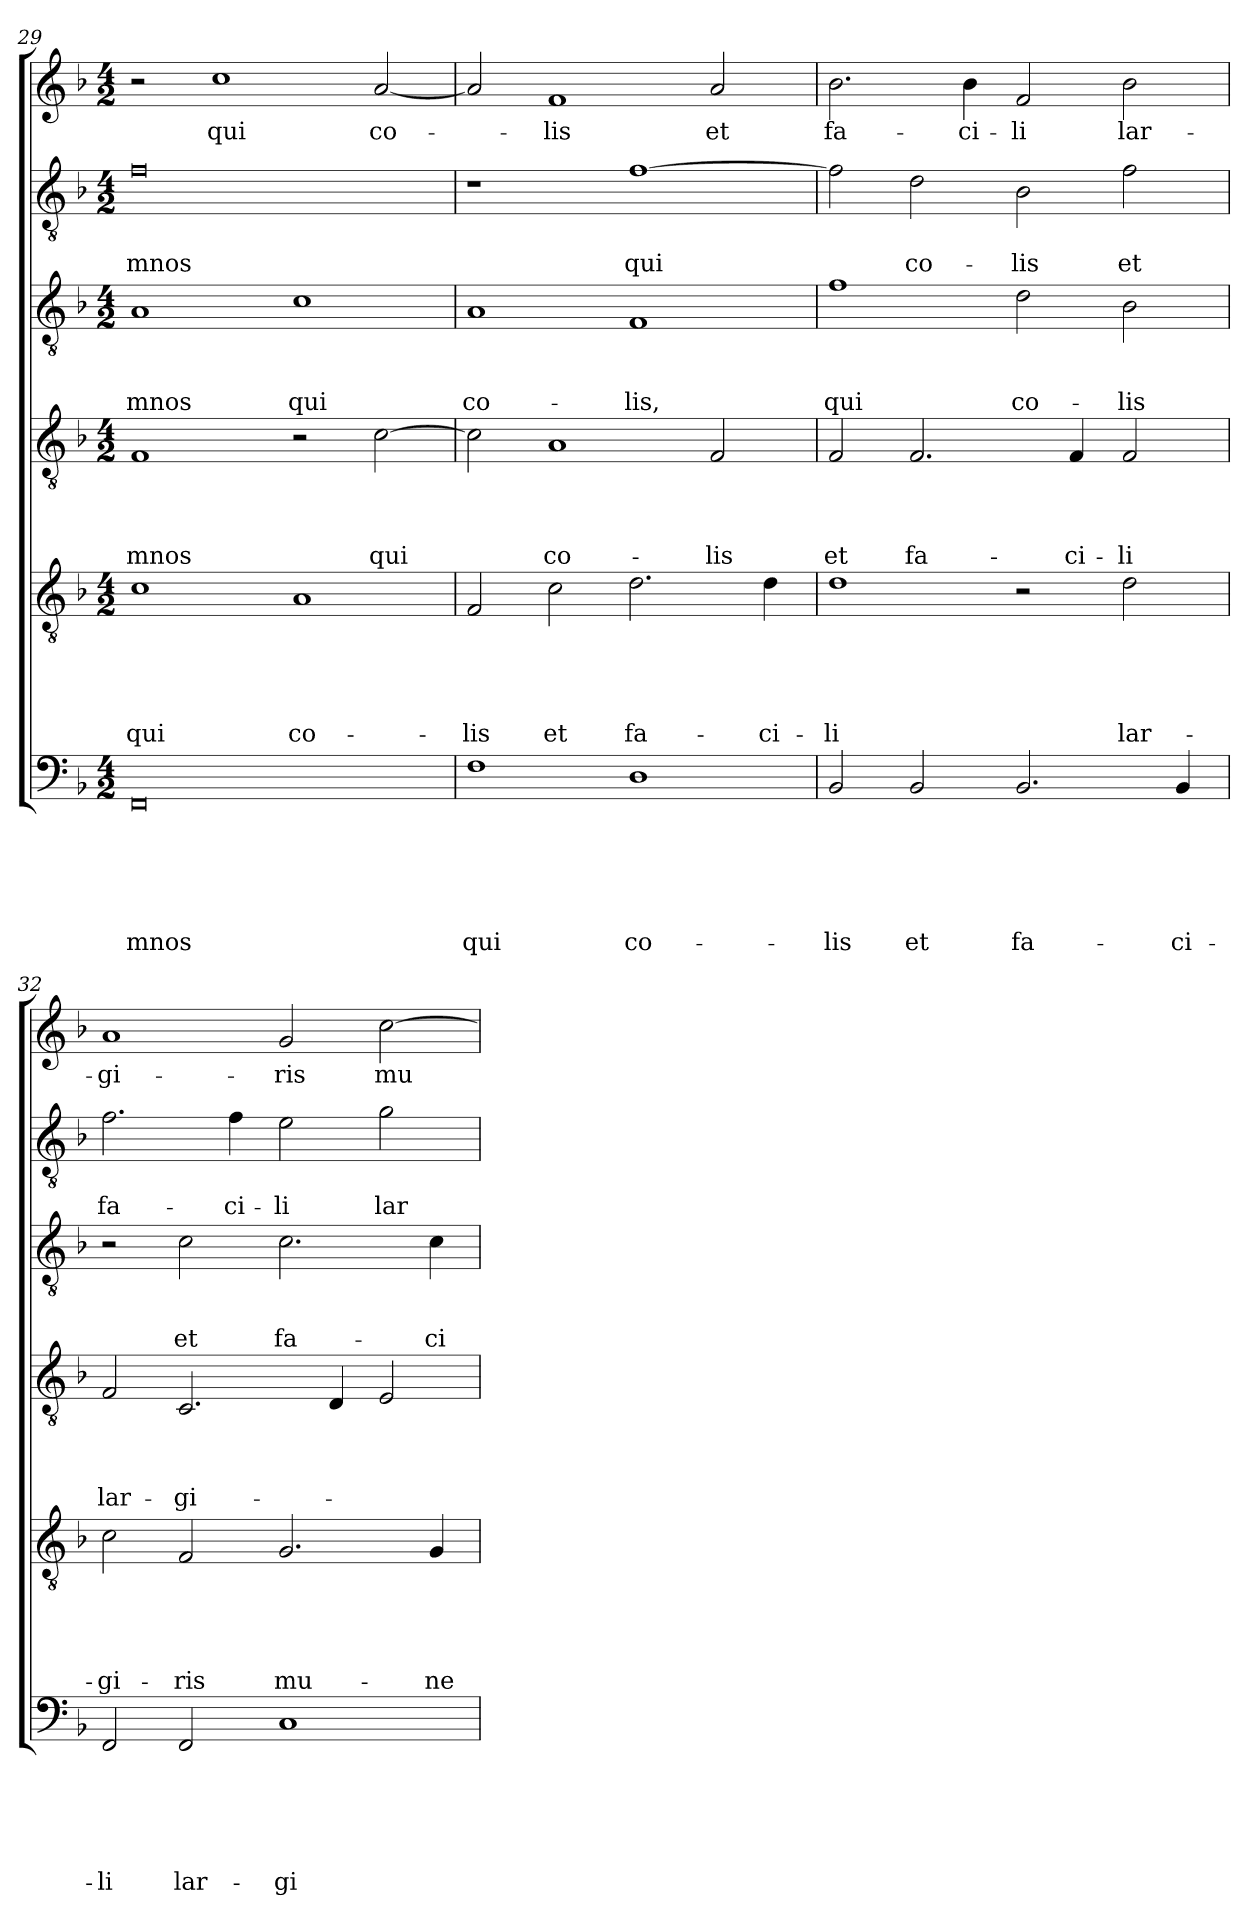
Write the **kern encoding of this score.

**kern	**text	**text	**text	**text	**text	**text	**kern	**text	**text	**text	**text	**text	**kern	**text	**text	**text	**text	**kern	**text	**text	**text	**kern	**text	**text	**kern	**text
*part6	*part6	*part6	*part6	*part6	*part6	*part6	*part5	*part5	*part5	*part5	*part5	*part5	*part4	*part4	*part4	*part4	*part4	*part3	*part3	*part3	*part3	*part2	*part2	*part2	*part1	*part1
*staff6	*staff6	*staff6	*staff6	*staff6	*staff6	*staff6	*staff5	*staff5	*staff5	*staff5	*staff5	*staff5	*staff4	*staff4	*staff4	*staff4	*staff4	*staff3	*staff3	*staff3	*staff3	*staff2	*staff2	*staff2	*staff1	*staff1
*clefF4	*	*	*	*	*	*	*clefGv2	*	*	*	*	*	*clefGv2	*	*	*	*	*clefGv2	*	*	*	*clefGv2	*	*	*clefG2	*
*k[b-]	*	*	*	*	*	*	*k[b-]	*	*	*	*	*	*k[b-]	*	*	*	*	*k[b-]	*	*	*	*k[b-]	*	*	*k[b-]	*
*F:	*	*	*	*	*	*	*F:	*	*	*	*	*	*F:	*	*	*	*	*F:	*	*	*	*F:	*	*	*F:	*
*M4/2	*	*	*	*	*	*	*M4/2	*	*	*	*	*	*M4/2	*	*	*	*	*M4/2	*	*	*	*M4/2	*	*	*M4/2	*
=29	=29	=29	=29	=29	=29	=29	=29	=29	=29	=29	=29	=29	=29	=29	=29	=29	=29	=29	=29	=29	=29	=29	=29	=29	=29	=29
!	!	!	!	!	!	!LO:LY:b	!	!	!	!	!	!LO:LY:b	!	!	!	!	!LO:LY:b	!	!	!	!LO:LY:b	!	!	!LO:LY:b	!	!
0FF	.	.	.	.	.	-mnos	1c	.	.	.	.	qui	1F	.	.	.	-mnos	1A	.	.	-mnos	0f	.	-mnos	2r	.
!	!	!	!	!	!	!	!	!	!	!	!	!	!	!	!	!	!	!	!	!	!	!	!	!	!	!LO:LY:b
.	.	.	.	.	.	.	.	.	.	.	.	.	.	.	.	.	.	.	.	.	.	.	.	.	1cc	qui
!	!	!	!	!	!	!	!	!	!	!	!	!LO:LY:b	!	!	!	!	!	!	!	!	!LO:LY:b	!	!	!	!	!
.	.	.	.	.	.	.	1A	.	.	.	.	co-	2r	.	.	.	.	1c	.	.	qui	.	.	.	.	.
!	!	!	!	!	!	!	!	!	!	!	!	!	!	!	!	!	!LO:LY:b	!	!	!	!	!	!	!	!	!LO:LY:b
.	.	.	.	.	.	.	.	.	.	.	.	.	[2c\	.	.	.	qui	.	.	.	.	.	.	.	[2a/	co-
=30	=30	=30	=30	=30	=30	=30	=30	=30	=30	=30	=30	=30	=30	=30	=30	=30	=30	=30	=30	=30	=30	=30	=30	=30	=30	=30
!	!	!	!	!	!	!LO:LY:b	!	!	!	!	!	!LO:LY:b	!	!	!	!	!	!	!	!	!LO:LY:b	!	!	!	!	!
1F	.	.	.	.	.	qui	2F/	.	.	.	.	-lis	2c\]	.	.	.	.	1A	.	.	co-	1r	.	.	2a/]	.
!	!	!	!	!	!	!	!	!	!	!	!	!LO:LY:b	!	!	!	!	!LO:LY:b	!	!	!	!	!	!	!	!	!LO:LY:b
.	.	.	.	.	.	.	2c\	.	.	.	.	et	1A	.	.	.	co-	.	.	.	.	.	.	.	1f	-lis
!	!	!	!	!	!	!LO:LY:b	!	!	!	!	!	!LO:LY:b	!	!	!	!	!	!	!	!	!LO:LY:b	!	!	!LO:LY:b	!	!
1D	.	.	.	.	.	co-	2.d\	.	.	.	.	fa-	.	.	.	.	.	1F	.	.	-lis,	[1f	.	qui	.	.
!	!	!	!	!	!	!	!	!	!	!	!	!	!	!	!	!	!LO:LY:b	!	!	!	!	!	!	!	!	!LO:LY:b
.	.	.	.	.	.	.	.	.	.	.	.	.	2F/	.	.	.	-lis	.	.	.	.	.	.	.	2a/	et
!	!	!	!	!	!	!	!	!	!	!	!	!LO:LY:b	!	!	!	!	!	!	!	!	!	!	!	!	!	!
.	.	.	.	.	.	.	4d\	.	.	.	.	-ci-	.	.	.	.	.	.	.	.	.	.	.	.	.	.
=31	=31	=31	=31	=31	=31	=31	=31	=31	=31	=31	=31	=31	=31	=31	=31	=31	=31	=31	=31	=31	=31	=31	=31	=31	=31	=31
!	!	!	!	!	!	!LO:LY:b	!	!	!	!	!	!LO:LY:b	!	!	!	!	!LO:LY:b	!	!	!	!LO:LY:b	!	!	!	!	!LO:LY:b
2BB-/	.	.	.	.	.	-lis	1d	.	.	.	.	-li	2F/	.	.	.	et	1f	.	.	qui	2f\]	.	.	2.b-\	fa-
!	!	!	!	!	!	!LO:LY:b	!	!	!	!	!	!	!	!	!	!	!LO:LY:b	!	!	!	!	!	!	!LO:LY:b	!	!
2BB-/	.	.	.	.	.	et	.	.	.	.	.	.	2.F/	.	.	.	fa-	.	.	.	.	2d\	.	co-	.	.
!	!	!	!	!	!	!	!	!	!	!	!	!	!	!	!	!	!	!	!	!	!	!	!	!	!	!LO:LY:b
.	.	.	.	.	.	.	.	.	.	.	.	.	.	.	.	.	.	.	.	.	.	.	.	.	4b-\	-ci-
!	!	!	!	!	!	!LO:LY:b	!	!	!	!	!	!	!	!	!	!	!	!	!	!	!LO:LY:b	!	!	!LO:LY:b	!	!LO:LY:b
2.BB-/	.	.	.	.	.	fa-	2r	.	.	.	.	.	.	.	.	.	.	2d\	.	.	co-	2B-\	.	-lis	2f/	-li
!	!	!	!	!	!	!	!	!	!	!	!	!	!	!	!	!	!LO:LY:b	!	!	!	!	!	!	!	!	!
.	.	.	.	.	.	.	.	.	.	.	.	.	4F/	.	.	.	-ci-	.	.	.	.	.	.	.	.	.
!	!	!	!	!	!	!	!	!	!	!	!	!LO:LY:b	!	!	!	!	!LO:LY:b	!	!	!	!LO:LY:b	!	!	!LO:LY:b	!	!LO:LY:b
.	.	.	.	.	.	.	2d\	.	.	.	.	lar-	2F/	.	.	.	-li	2B-\	.	.	-lis	2f\	.	et	2b-\	lar-
!	!	!	!	!	!	!LO:LY:b	!	!	!	!	!	!	!	!	!	!	!	!	!	!	!	!	!	!	!	!
4BB-/	.	.	.	.	.	-ci-	.	.	.	.	.	.	.	.	.	.	.	.	.	.	.	.	.	.	.	.
=32	=32	=32	=32	=32	=32	=32	=32	=32	=32	=32	=32	=32	=32	=32	=32	=32	=32	=32	=32	=32	=32	=32	=32	=32	=32	=32
!	!	!	!	!	!	!LO:LY:b	!	!	!	!	!	!LO:LY:b	!	!	!	!	!LO:LY:b	!	!	!	!	!	!	!LO:LY:b	!	!LO:LY:b
2FF/	.	.	.	.	.	-li	2c\	.	.	.	.	-gi-	2F/	.	.	.	lar-	2r	.	.	.	2.f\	.	fa-	1a	-gi-
!	!	!	!	!	!	!LO:LY:b	!	!	!	!	!	!LO:LY:b	!	!	!	!	!LO:LY:b	!	!	!	!LO:LY:b	!	!	!	!	!
2FF/	.	.	.	.	.	lar-	2F/	.	.	.	.	-ris	2.C/	.	.	.	-gi-	2c\	.	.	et	.	.	.	.	.
!	!	!	!	!	!	!	!	!	!	!	!	!	!	!	!	!	!	!	!	!	!	!	!	!LO:LY:b	!	!
.	.	.	.	.	.	.	.	.	.	.	.	.	.	.	.	.	.	.	.	.	.	4f\	.	-ci-	.	.
!	!	!	!	!	!	!LO:LY:b	!	!	!	!	!	!LO:LY:b	!	!	!	!	!	!	!	!	!LO:LY:b	!	!	!LO:LY:b	!	!LO:LY:b
1C	.	.	.	.	.	-gi-	2.G/	.	.	.	.	mu-	.	.	.	.	.	2.c\	.	.	fa-	2e\	.	-li	2g/	-ris
.	.	.	.	.	.	.	.	.	.	.	.	.	4D/	.	.	.	.	.	.	.	.	.	.	.	.	.
!	!	!	!	!	!	!	!	!	!	!	!	!	!	!	!	!	!	!	!	!	!	!	!	!LO:LY:b	!	!LO:LY:b
.	.	.	.	.	.	.	.	.	.	.	.	.	2E/	.	.	.	.	.	.	.	.	2g\	.	lar-	[2cc\	mu-
!	!	!	!	!	!	!	!	!	!	!	!	!LO:LY:b	!	!	!	!	!	!	!	!	!LO:LY:b	!	!	!	!	!
.	.	.	.	.	.	.	4G/	.	.	.	.	-ne-	.	.	.	.	.	4c\	.	.	-ci-	.	.	.	.	.
=	=	=	=	=	=	=	=	=	=	=	=	=	=	=	=	=	=	=	=	=	=	=	=	=	=	=
*-	*-	*-	*-	*-	*-	*-	*-	*-	*-	*-	*-	*-	*-	*-	*-	*-	*-	*-	*-	*-	*-	*-	*-	*-	*-	*-
